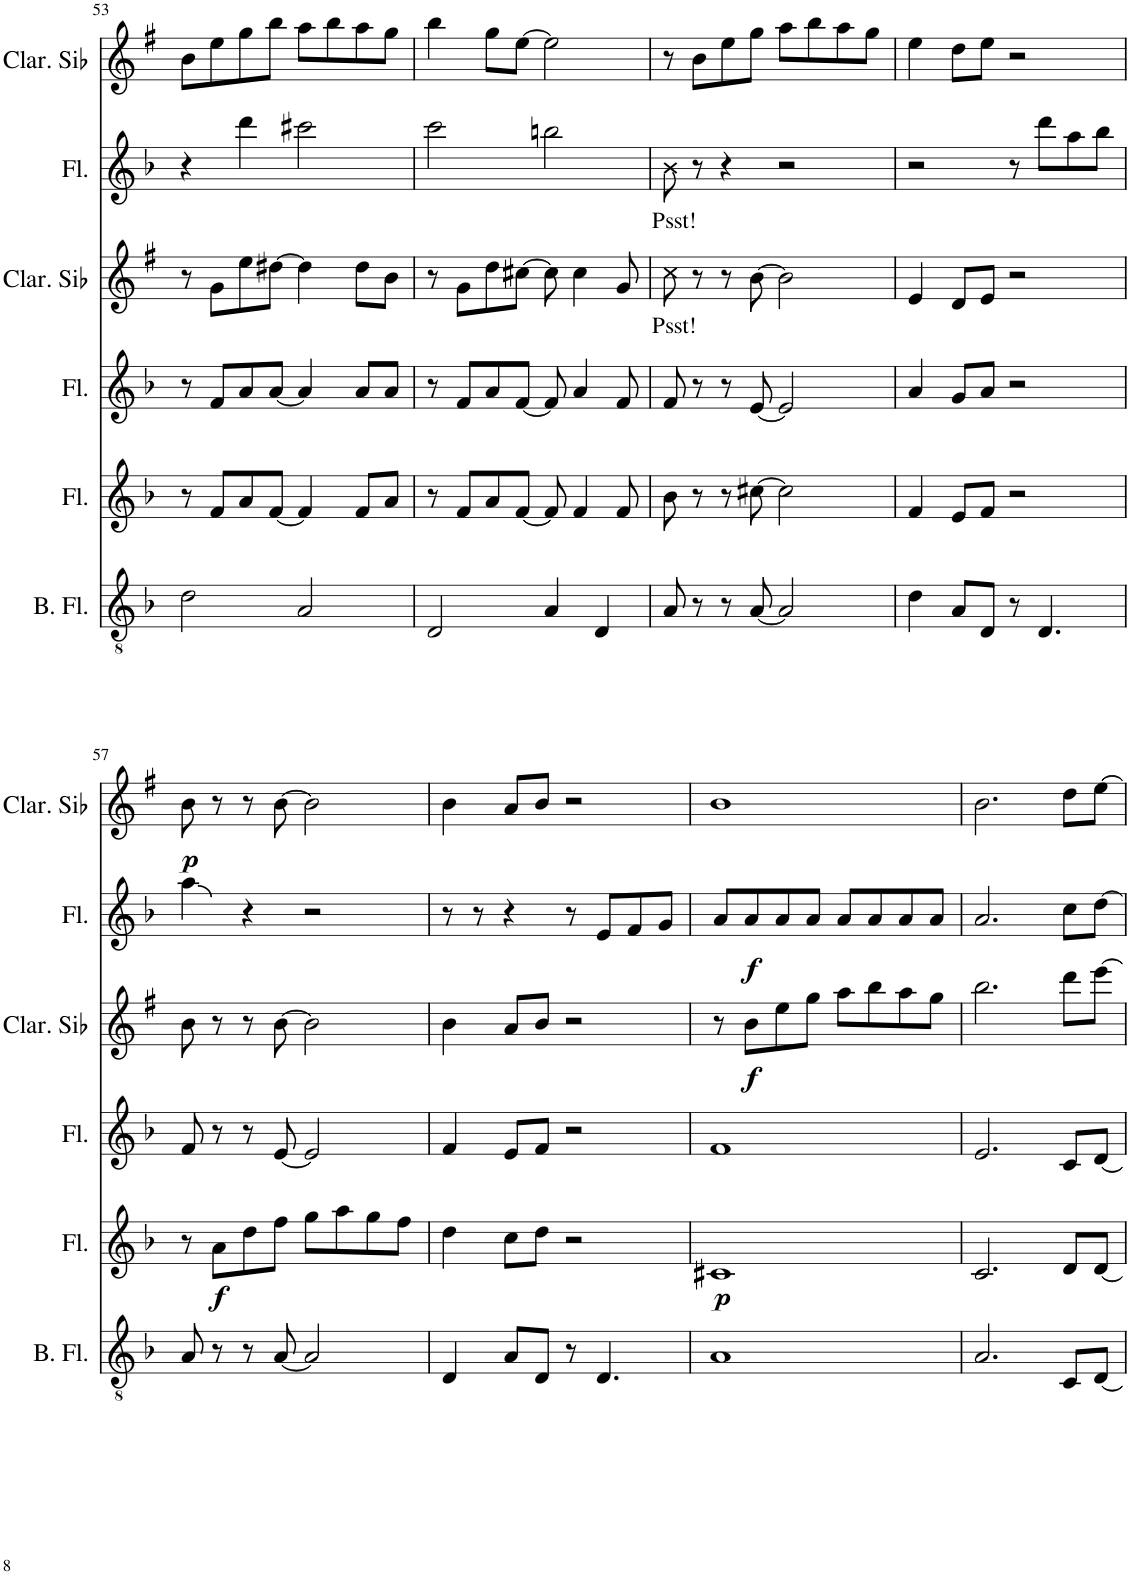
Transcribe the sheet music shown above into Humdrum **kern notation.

**kern	**kern	**dynam	**kern	**kern	**text	**dynam	**kern	**text	**dynam	**kern	**dynam
*part6	*part5	*part5	*part4	*part3	*part3	*part3	*part2	*part2	*part2	*part1	*part1
*staff6	*staff5	*staff5	*staff4	*staff3	*staff3	*staff3	*staff2	*staff2	*staff2	*staff1	*staff1
*I"Bass Flute	*I"Flute	*	*I"Flute	*I"Clarinette en Sib	*	*	*I"Flute	*	*	*I"Clarinette en Sib	*
*I'B. Fl.	*I'Fl.	*	*I'Fl.	*I'Clar. Sib	*	*	*I'Fl.	*	*	*I'Clar. Sib	*
!!LO:PB:g=z
*clefGv2	*clefG2	*	*clefG2	*clefG2	*	*	*clefG2	*	*	*clefG2	*
*	*	*	*	*Trd1c2	*	*	*	*	*	*Trd1c2	*
*k[b-]	*k[b-]	*	*k[b-]	*k[f#]	*	*	*k[b-]	*	*	*k[f#]	*
*M4/4	*M4/4	*	*M4/4	*M4/4	*	*	*M4/4	*	*	*M4/4	*
=53	=53	=53	=53	=53	=53	=53	=53	=53	=53	=53	=53
2d\	8r	.	8r	8r	.	.	4r	.	.	8b\L	.
.	8f/L	.	8f/L	8g\L	.	.	.	.	.	8ee\	.
.	8a/	.	8a/	8ee\	.	.	4ddd\	.	.	8gg\	.
.	[8f/J	.	[8a/J	[8dd#X\J	.	.	.	.	.	8bb\J	.
2A/	4f/]	.	4a/]	4dd#\]	.	.	2ccc#X\	.	.	8aa\L	.
.	.	.	.	.	.	.	.	.	.	8bb\	.
.	8f/L	.	8a/L	8dd#\L	.	.	.	.	.	8aa\	.
.	8a/J	.	8a/J	8b\J	.	.	.	.	.	8gg\J	.
=54	=54	=54	=54	=54	=54	=54	=54	=54	=54	=54	=54
2D/	8r	.	8r	8r	.	.	2ccc\	.	.	4bb\	.
.	8f/L	.	8f/L	8g\L	.	.	.	.	.	.	.
.	8a/	.	8a/	8dd\	.	.	.	.	.	8gg\L	.
.	[8f/J	.	[8f/J	[8cc#X\J	.	.	.	.	.	[8ee\J	.
4A/	8f/]	.	8f/]	8cc#\]	.	.	2bbn\	.	.	2ee\]	.
.	4f/	.	4a/	4cc#\	.	.	.	.	.	.	.
4D/	.	.	.	.	.	.	.	.	.	.	.
.	8f/	.	8f/	8g/	.	.	.	.	.	.	.
=55	=55	=55	=55	=55	=55	=55	=55	=55	=55	=55	=55
!	!	!	!	!	!LO:LY:b	!	!	!LO:LY:b	!	!	!
8A/	8b-\	.	8f/	8cc\	Psst!	.	8b-\	Psst!	.	8r	.
8r	8r	.	8r	8r	.	.	8r	.	.	8b\L	.
8r	8r	.	8r	8r	.	.	4r	.	.	8ee\	.
[8A/	[8cc#X\	.	[8e/	[8b\	.	.	.	.	.	8gg\J	.
2A/]	2cc#\]	.	2e/]	2b\]	.	.	2r	.	.	8aa\L	.
.	.	.	.	.	.	.	.	.	.	8bb\	.
.	.	.	.	.	.	.	.	.	.	8aa\	.
.	.	.	.	.	.	.	.	.	.	8gg\J	.
=56	=56	=56	=56	=56	=56	=56	=56	=56	=56	=56	=56
4d\	4f/	.	4a/	4e/	.	.	2r	.	.	4ee\	.
8A/L	8e/L	.	8g/L	8d/L	.	.	.	.	.	8dd\L	.
8D/J	8f/J	.	8a/J	8e/J	.	.	.	.	.	8ee\J	.
8r	2r	.	2r	2r	.	.	8r	.	.	2r	.
4.D/	.	.	.	.	.	.	8ddd\L	.	.	.	.
.	.	.	.	.	.	.	8aa\	.	.	.	.
.	.	.	.	.	.	.	8bb-\J	.	.	.	.
!!LO:LB:g=z
=57	=57	=57	=57	=57	=57	=57	=57	=57	=57	=57	=57
!	!	!	!	!	!	!	!	!	!	!	!LO:DY:b
8A/	8r	.	8f/	8b\	.	.	4aa\	.	.	8b\	p
!	!	!LO:DY:b	!	!	!	!	!	!	!	!	!
8r	8a\L	f	8r	8r	.	.	.	.	.	8r	.
8r	8dd\	.	8r	8r	.	.	4r	.	.	8r	.
[8A/	8ff\J	.	[8e/	[8b\	.	.	.	.	.	[8b\	.
2A/]	8gg\L	.	2e/]	2b\]	.	.	2r	.	.	2b\]	.
.	8aa\	.	.	.	.	.	.	.	.	.	.
.	8gg\	.	.	.	.	.	.	.	.	.	.
.	8ff\J	.	.	.	.	.	.	.	.	.	.
=58	=58	=58	=58	=58	=58	=58	=58	=58	=58	=58	=58
4D/	4dd\	.	4f/	4b\	.	.	8r	.	.	4b\	.
.	.	.	.	.	.	.	8r	.	.	.	.
8A/L	8cc\L	.	8e/L	8a/L	.	.	4r	.	.	8a/L	.
8D/J	8dd\J	.	8f/J	8b/J	.	.	.	.	.	8b/J	.
8r	2r	.	2r	2r	.	.	8r	.	.	2r	.
4.D/	.	.	.	.	.	.	8e/L	.	.	.	.
.	.	.	.	.	.	.	8f/	.	.	.	.
.	.	.	.	.	.	.	8g/J	.	.	.	.
=59	=59	=59	=59	=59	=59	=59	=59	=59	=59	=59	=59
!	!	!LO:DY:b	!	!	!	!	!	!	!	!	!
1A	1c#X	p	1f	8r	.	.	8a/L	.	.	1b	.
!	!	!	!	!	!	!LO:DY:b	!	!	!LO:DY:b	!	!
.	.	.	.	8b\L	.	f	8a/	.	f	.	.
.	.	.	.	8ee\	.	.	8a/	.	.	.	.
.	.	.	.	8gg\J	.	.	8a/J	.	.	.	.
.	.	.	.	8aa\L	.	.	8a/L	.	.	.	.
.	.	.	.	8bb\	.	.	8a/	.	.	.	.
.	.	.	.	8aa\	.	.	8a/	.	.	.	.
.	.	.	.	8gg\J	.	.	8a/J	.	.	.	.
=60	=60	=60	=60	=60	=60	=60	=60	=60	=60	=60	=60
2.A/	2.c/	.	2.e/	2.bb\	.	.	2.a/	.	.	2.b\	.
8C/L	8d/L	.	8c/L	8ddd\L	.	.	8cc\L	.	.	8dd\L	.
[8D/J	[8d/J	.	[8d/J	[8eee\J	.	.	[8dd\J	.	.	[8ee\J	.
=	=	=	=	=	=	=	=	=	=	=	=
*-	*-	*-	*-	*-	*-	*-	*-	*-	*-	*-	*-
